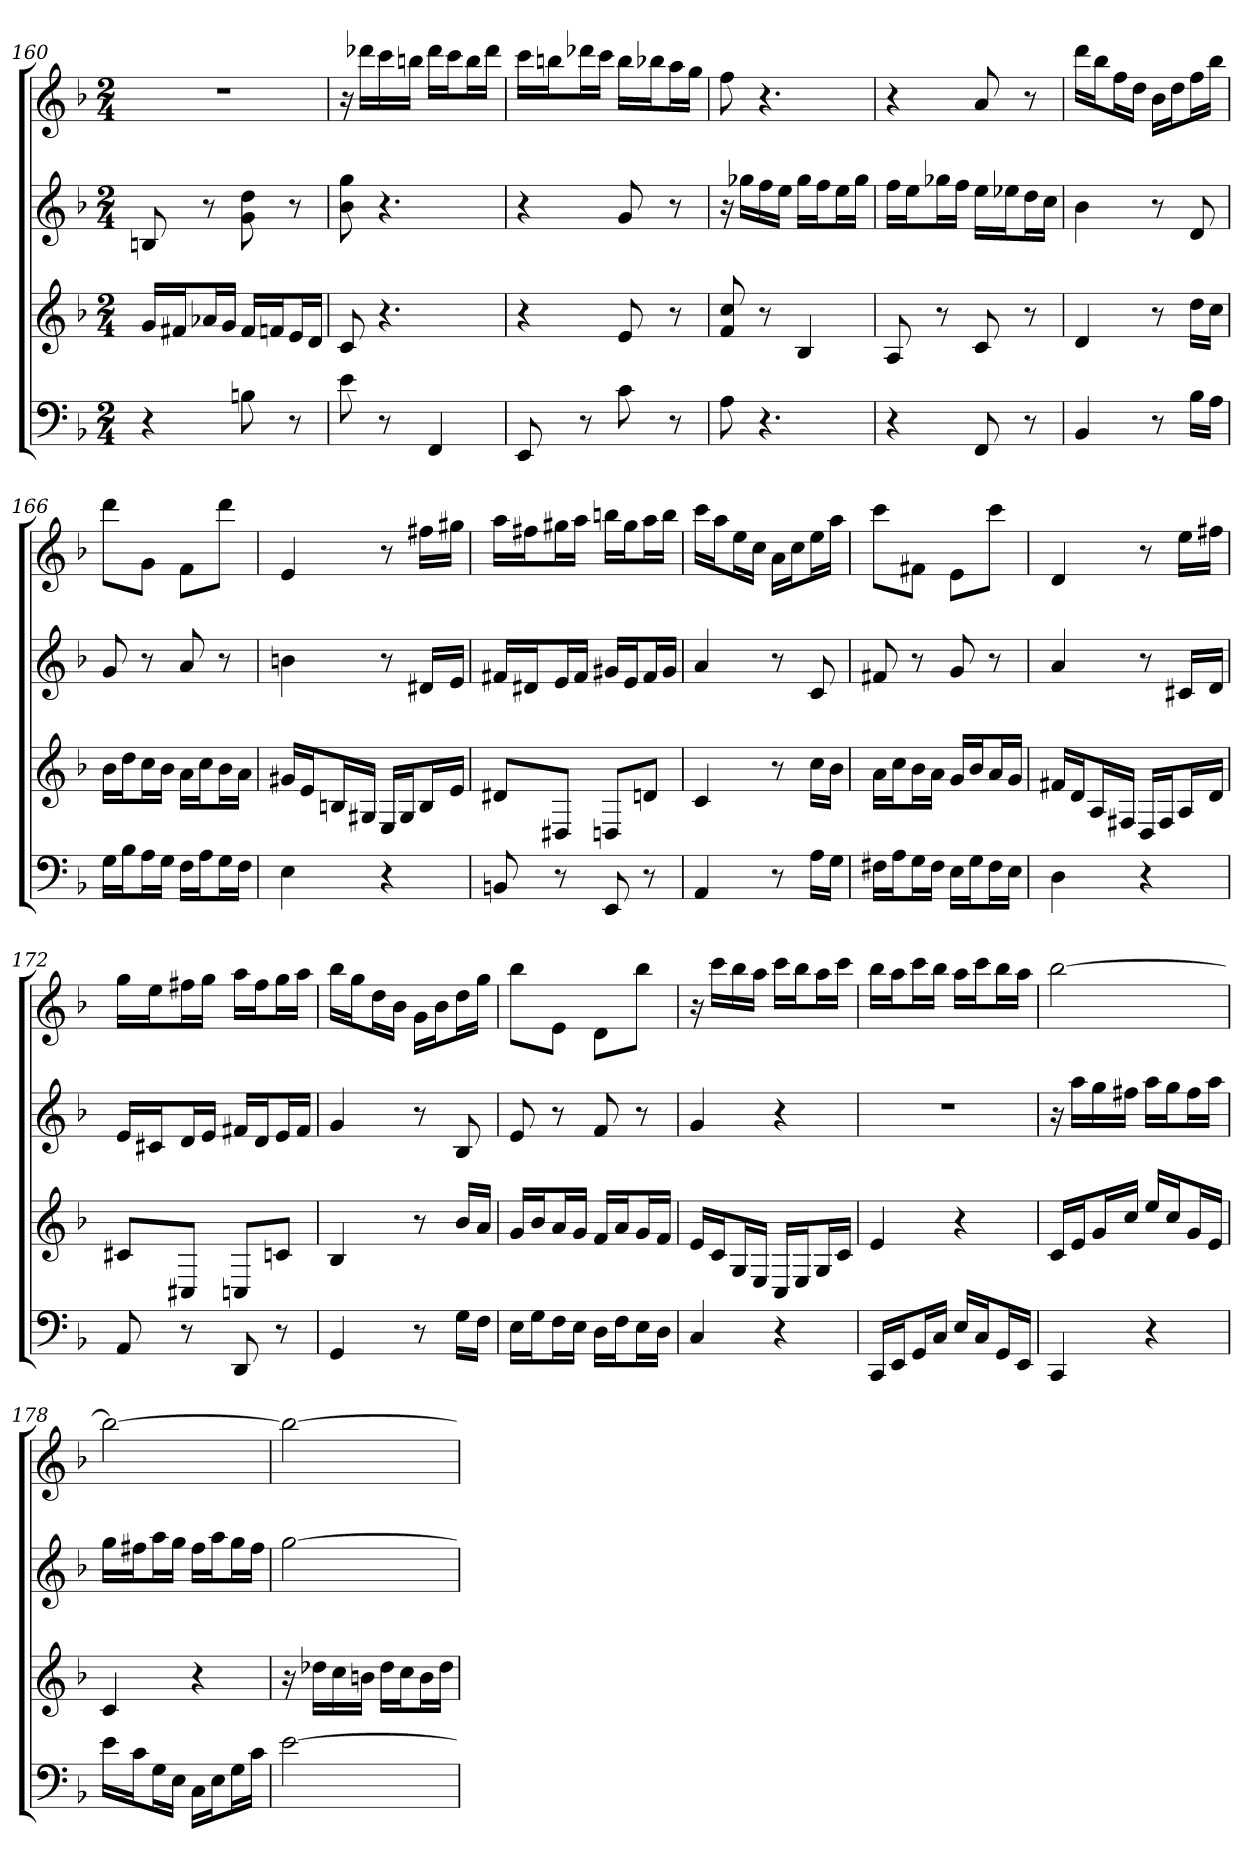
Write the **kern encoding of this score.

**kern	**kern	**kern	**kern
*part4	*part3	*part2	*part1
*staff4	*staff3	*staff2	*staff1
*k[b-]	*k[b-]	*k[b-]	*k[b-]
*F:	*F:	*F:	*F:
*M2/4	*M2/4	*M2/4	*M2/4
=160	=160	=160	=160
4r	16gLL	8Bn	2r
.	16f#XJ	.	.
.	16a-XL	8r	.
.	16gJJ	.	.
8Bn	16f#LL	8g 8dd	.
.	16fnJ	.	.
8r	16eL	8r	.
.	16dJJ	.	.
=161	=161	=161	=161
8e	8c	8b- 8gg	16r
.	.	.	16ddd-XLL
8r	4.r	4.r	16ccc
.	.	.	16bbnJJ
4FF	.	.	16ddd-LL
.	.	.	16cccJ
.	.	.	16bbL
.	.	.	16ddd-JJ
=162	=162	=162	=162
8EE	4r	4r	16cccLL
.	.	.	16bbnJ
8r	.	.	16ddd-XL
.	.	.	16cccJJ
8c	8e	8g	16bbLL
.	.	.	16bb-XJ
8r	8r	8r	16aaL
.	.	.	16ggJJ
=163	=163	=163	=163
8A	8f 8cc	16r	8ff
.	.	16gg-XLL	.
4.r	8r	16ff	4.r
.	.	16eeJJ	.
.	4B-	16gg-LL	.
.	.	16ffJ	.
.	.	16eeL	.
.	.	16gg-JJ	.
=164	=164	=164	=164
4r	8A	16ffLL	4r
.	.	16eeJ	.
.	8r	16gg-XL	.
.	.	16ffJJ	.
8FF	8c	16eeLL	8a
.	.	16ee-XJ	.
8r	8r	16ddL	8r
.	.	16ccJJ	.
=165	=165	=165	=165
4BB-	4d	4b-	16dddLL
.	.	.	16bb-J
.	.	.	16ffL
.	.	.	16ddJJ
8r	8r	8r	16b-LL
.	.	.	16ddJ
16B-LL	16ddLL	8d	16ffL
16AJJ	16ccJJ	.	16bb-JJ
=166	=166	=166	=166
16GLL	16b-LL	8g	8dddL
16B-J	16ddJ	.	.
16AL	16ccL	8r	8gJ
16GJJ	16b-JJ	.	.
16FLL	16aLL	8a	8fL
16AJ	16ccJ	.	.
16GL	16b-L	8r	8dddJ
16FJJ	16aJJ	.	.
=167	=167	=167	=167
4E	16g#XLL	4bn	4e
.	16eJ	.	.
.	16BnL	.	.
.	16G#XJJ	.	.
4r	16ELL	8r	8r
.	16G#J	.	.
.	16BL	16d#XLL	16ff#XLL
.	16eJJ	16eJJ	16gg#XJJ
=168	=168	=168	=168
8BBn	8d#XL	16f#XLL	16aaLL
.	.	16d#XJ	16ff#XJ
8r	8D#XJ	16eL	16gg#XL
.	.	16f#JJ	16aaJJ
8EE	8DnL	16g#XLL	16bbnLL
.	.	16eJ	16gg#J
8r	8dnJ	16f#L	16aaL
.	.	16g#JJ	16bbJJ
=169	=169	=169	=169
4AA	4c	4a	16cccLL
.	.	.	16aaJ
.	.	.	16eeL
.	.	.	16ccJJ
8r	8r	8r	16aLL
.	.	.	16ccJ
16ALL	16ccLL	8c	16eeL
16GJJ	16b-JJ	.	16aaJJ
=170	=170	=170	=170
16F#XLL	16aLL	8f#X	8cccL
16AJ	16ccJ	.	.
16GL	16b-L	8r	8f#XJ
16F#JJ	16aJJ	.	.
16ELL	16gLL	8g	8eL
16GJ	16b-J	.	.
16F#L	16aL	8r	8cccJ
16EJJ	16gJJ	.	.
=171	=171	=171	=171
4D	16f#XLL	4a	4d
.	16dJ	.	.
.	16AL	.	.
.	16F#XJJ	.	.
4r	16DLL	8r	8r
.	16F#J	.	.
.	16AL	16c#XLL	16eeLL
.	16dJJ	16dJJ	16ff#XJJ
=172	=172	=172	=172
8AA	8c#XL	16eLL	16ggLL
.	.	16c#XJ	16eeJ
8r	8C#XJ	16dL	16ff#XL
.	.	16eJJ	16ggJJ
8DD	8CnL	16f#XLL	16aaLL
.	.	16dJ	16ff#J
8r	8cnJ	16eL	16ggL
.	.	16f#JJ	16aaJJ
=173	=173	=173	=173
4GG	4B-	4g	16bb-LL
.	.	.	16ggJ
.	.	.	16ddL
.	.	.	16b-JJ
8r	8r	8r	16gLL
.	.	.	16b-J
16GLL	16b-LL	8B-	16ddL
16FJJ	16aJJ	.	16ggJJ
=174	=174	=174	=174
16ELL	16gLL	8e	8bb-L
16GJ	16b-J	.	.
16FL	16aL	8r	8eJ
16EJJ	16gJJ	.	.
16DLL	16fLL	8f	8dL
16FJ	16aJ	.	.
16EL	16gL	8r	8bb-J
16DJJ	16fJJ	.	.
=175	=175	=175	=175
4C	16eLL	4g	16r
.	16cJ	.	16cccLL
.	16GL	.	16bb-
.	16EJJ	.	16aaJJ
4r	16CLL	4r	16cccLL
.	16EJ	.	16bb-J
.	16GL	.	16aaL
.	16cJJ	.	16cccJJ
=176	=176	=176	=176
16CCLL	4e	2r	16bb-LL
16EEJ	.	.	16aaJ
16GGL	.	.	16cccL
16CJJ	.	.	16bb-JJ
16ELL	4r	.	16aaLL
16CJ	.	.	16cccJ
16GGL	.	.	16bb-L
16EEJJ	.	.	16aaJJ
=177	=177	=177	=177
4CC	16cLL	16r	[2bb-
.	16eJ	16aaLL	.
.	16gL	16gg	.
.	16ccJJ	16ff#XJJ	.
4r	16eeLL	16aaLL	.
.	16ccJ	16ggJ	.
.	16gL	16ff#L	.
.	16eJJ	16aaJJ	.
=178	=178	=178	=178
16eLL	4c	16ggLL	2bb-_
16cJ	.	16ff#XJ	.
16GL	.	16aaL	.
16EJJ	.	16ggJJ	.
16CLL	4r	16ff#LL	.
16EJ	.	16aaJ	.
16GL	.	16ggL	.
16cJJ	.	16ff#JJ	.
=179	=179	=179	=179
[2e	16r	[2gg	2bb-_
.	16dd-XLL	.	.
.	16cc	.	.
.	16bnJJ	.	.
.	16dd-LL	.	.
.	16ccJ	.	.
.	16bL	.	.
.	16dd-JJ	.	.
=	=	=	=
*-	*-	*-	*-
